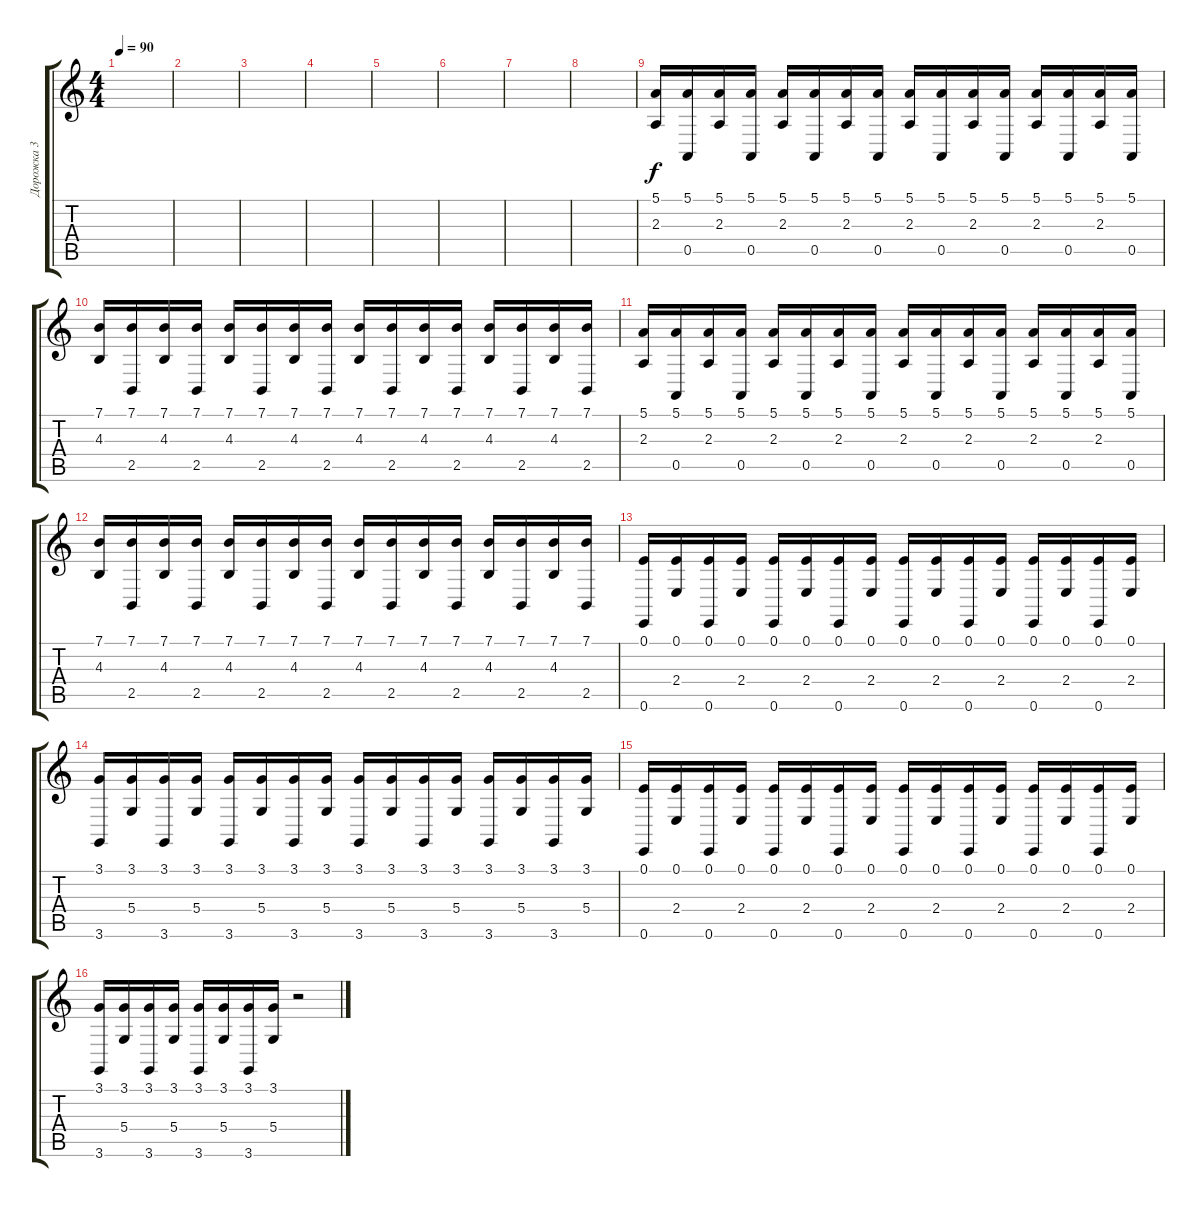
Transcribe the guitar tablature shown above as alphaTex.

\track ("Дорожка 3" "Дорожка 3") {instrument lead2sawtooth}
\staff {score tabs}
\tuning (E4 B3 G3 D3 A2 E2) {hide}
\ts (4 4)
\tempo 90
\clef g2
\ks c
|
|
|
|
|
|
|
|
(5.1 2.3).16 (5.1 0.5).16 (5.1 2.3).16 (5.1 0.5).16 (5.1 2.3).16 (5.1 0.5).16 (5.1 2.3).16 (5.1 0.5).16 (5.1 2.3).16 (5.1 0.5).16 (5.1 2.3).16 (5.1 0.5).16 (5.1 2.3).16 (5.1 0.5).16 (5.1 2.3).16 (5.1 0.5).16 |
(7.1 4.3).16 (7.1 2.5).16 (7.1 4.3).16 (7.1 2.5).16 (7.1 4.3).16 (7.1 2.5).16 (7.1 4.3).16 (7.1 2.5).16 (7.1 4.3).16 (7.1 2.5).16 (7.1 4.3).16 (7.1 2.5).16 (7.1 4.3).16 (7.1 2.5).16 (7.1 4.3).16 (7.1 2.5).16 |
(5.1 2.3).16 (5.1 0.5).16 (5.1 2.3).16 (5.1 0.5).16 (5.1 2.3).16 (5.1 0.5).16 (5.1 2.3).16 (5.1 0.5).16 (5.1 2.3).16 (5.1 0.5).16 (5.1 2.3).16 (5.1 0.5).16 (5.1 2.3).16 (5.1 0.5).16 (5.1 2.3).16 (5.1 0.5).16 |
(7.1 4.3).16 (7.1 2.5).16 (7.1 4.3).16 (7.1 2.5).16 (7.1 4.3).16 (7.1 2.5).16 (7.1 4.3).16 (7.1 2.5).16 (7.1 4.3).16 (7.1 2.5).16 (7.1 4.3).16 (7.1 2.5).16 (7.1 4.3).16 (7.1 2.5).16 (7.1 4.3).16 (7.1 2.5).16 |
(0.1 0.6).16 (0.1 2.4).16 (0.1 0.6).16 (0.1 2.4).16 (0.1 0.6).16 (0.1 2.4).16 (0.1 0.6).16 (0.1 2.4).16 (0.1 0.6).16 (0.1 2.4).16 (0.1 0.6).16 (0.1 2.4).16 (0.1 0.6).16 (0.1 2.4).16 (0.1 0.6).16 (0.1 2.4).16 |
(3.1 3.6).16 (3.1 5.4).16 (3.1 3.6).16 (3.1 5.4).16 (3.1 3.6).16 (3.1 5.4).16 (3.1 3.6).16 (3.1 5.4).16 (3.1 3.6).16 (3.1 5.4).16 (3.1 3.6).16 (3.1 5.4).16 (3.1 3.6).16 (3.1 5.4).16 (3.1 3.6).16 (3.1 5.4).16 |
(0.1 0.6).16 (0.1 2.4).16 (0.1 0.6).16 (0.1 2.4).16 (0.1 0.6).16 (0.1 2.4).16 (0.1 0.6).16 (0.1 2.4).16 (0.1 0.6).16 (0.1 2.4).16 (0.1 0.6).16 (0.1 2.4).16 (0.1 0.6).16 (0.1 2.4).16 (0.1 0.6).16 (0.1 2.4).16 |
(3.1 3.6).16 (3.1 5.4).16 (3.1 3.6).16 (3.1 5.4).16 (3.1 3.6).16 (3.1 5.4).16 (3.1 3.6).16 (3.1 5.4).16 r.2
